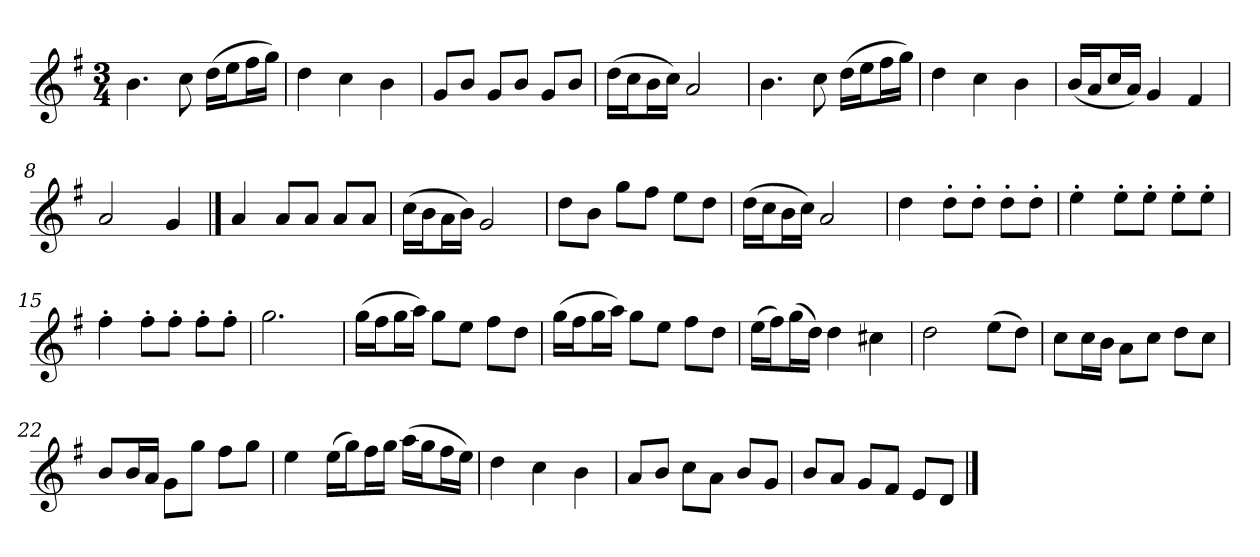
**kern
*part1
*staff1
*clefG2
*k[f#]
*G:
*M3/4
*MM120
=1
4.b
8cc
(16dd\LL
16ee\J
16ff#\L
16gg\JJ)
=2
4dd
4cc
4b
=3
8g/L
8b/J
8g/L
8b/J
8g/L
8b/J
=4
(16dd\LL
16cc\J
16b\L
16cc\JJ)
2a
=5
4.b
8cc
(16dd\LL
16ee\J
16ff#\L
16gg\JJ)
=6
4dd
4cc
4b
=7
(16b/LL
16a/J
16cc/L
16a/JJ)
4g
4f#
=8
2a
4g
==9
4a
8a/L
8a/J
8a/L
8a/J
=10
(16cc\LL
16b\J
16a\L
16b\JJ)
2g
=11
8dd\L
8b\J
8gg\L
8ff#\J
8ee\L
8dd\J
=12
(16dd\LL
16cc\J
16b\L
16cc\JJ)
2a
=13
4dd
8dd'\L
8dd'\J
8dd'\L
8dd'\J
=14
4ee'
8ee'\L
8ee'\J
8ee'\L
8ee'\J
=15
4ff#'
8ff#'\L
8ff#'\J
8ff#'\L
8ff#'\J
=16
2.gg
=17
(16gg\LL
16ff#\J
16gg\L
16aa\JJ)
8gg\L
8ee\J
8ff#\L
8dd\J
=18
(16gg\LL
16ff#\J
16gg\L
16aa\JJ)
8gg\L
8ee\J
8ff#\L
8dd\J
=19
(16ee\LL
16ff#\J)
(16gg\L
16dd\JJ)
4dd
4cc#X
=20
2dd
(8ee\L
8dd\J)
=21
8cc\L
16cc\L
16b\JJ
8a\L
8cc\J
8dd\L
8cc\J
=22
8b/L
16b/L
16a/JJ
8g\L
8gg\J
8ff#\L
8gg\J
=23
4ee
(16ee\LL
16gg\J)
16ff#\L
16gg\JJ
(16aa\LL
16gg\J
16ff#\L
16ee\JJ)
=24
4dd
4cc
4b
=25
8a/L
8b/J
8cc\L
8a\J
8b/L
8g/J
=26
8b/L
8a/J
8g/L
8f#/J
8e/L
8d/J
==
*-
